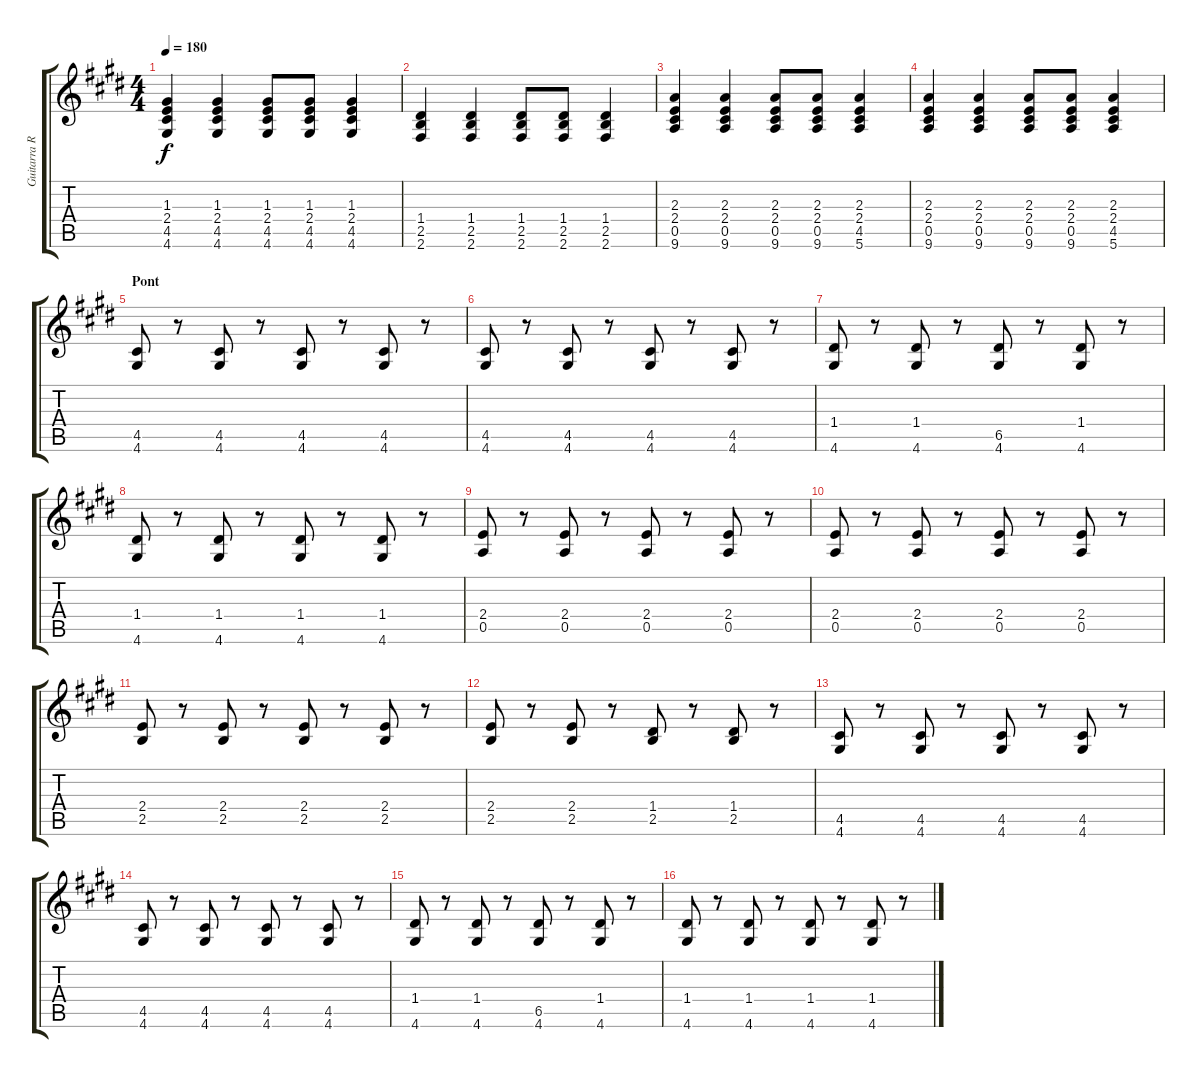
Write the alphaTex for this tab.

\track ("Guitarra Rítmica" "Guitarra R") {instrument distortionguitar}
\staff {score tabs}
\tuning (E4 B3 G3 D3 A2 E2) {hide}
\ts (4 4)
\tempo 180
\clef g2
\ks e
(1.3 2.4 4.5 4.6).4{dy f} (1.3 2.4 4.5 4.6).4 (1.3 2.4 4.5 4.6).8 (1.3 2.4 4.5 4.6).8 (1.3 2.4 4.5 4.6).4 |
(1.4 2.5 2.6).4 (1.4 2.5 2.6).4 (1.4 2.5 2.6).8 (1.4 2.5 2.6).8 (1.4 2.5 2.6).4 |
(2.3 2.4 0.5 9.6).4 (2.3 2.4 0.5 9.6).4 (2.3 2.4 0.5 9.6).8 (2.3 2.4 0.5 9.6).8 (2.3 2.4 4.5 5.6).4 |
(2.3 2.4 0.5 9.6).4 (2.3 2.4 0.5 9.6).4 (2.3 2.4 0.5 9.6).8 (2.3 2.4 0.5 9.6).8 (2.3 2.4 4.5 5.6).4 |
\section ("" "Pont")
(4.5 4.6).8 r.8 (4.5 4.6).8 r.8 (4.5 4.6).8 r.8 (4.5 4.6).8 r.8 |
(4.5 4.6).8 r.8 (4.5 4.6).8 r.8 (4.5 4.6).8 r.8 (4.5 4.6).8 r.8 |
(1.4 4.6).8 r.8 (1.4 4.6).8 r.8 (6.5 4.6).8 r.8 (1.4 4.6).8 r.8 |
(1.4 4.6).8 r.8 (1.4 4.6).8 r.8 (1.4 4.6).8 r.8 (1.4 4.6).8 r.8 |
(2.4 0.5).8 r.8 (2.4 0.5).8 r.8 (2.4 0.5).8 r.8 (2.4 0.5).8 r.8 |
(2.4 0.5).8 r.8 (2.4 0.5).8 r.8 (2.4 0.5).8 r.8 (2.4 0.5).8 r.8 |
(2.4 2.5).8 r.8 (2.4 2.5).8 r.8 (2.4 2.5).8 r.8 (2.4 2.5).8 r.8 |
(2.4 2.5).8 r.8 (2.4 2.5).8 r.8 (1.4 2.5).8 r.8 (1.4 2.5).8 r.8 |
(4.5 4.6).8 r.8 (4.5 4.6).8 r.8 (4.5 4.6).8 r.8 (4.5 4.6).8 r.8 |
(4.5 4.6).8 r.8 (4.5 4.6).8 r.8 (4.5 4.6).8 r.8 (4.5 4.6).8 r.8 |
(1.4 4.6).8 r.8 (1.4 4.6).8 r.8 (6.5 4.6).8 r.8 (1.4 4.6).8 r.8 |
(1.4 4.6).8 r.8 (1.4 4.6).8 r.8 (1.4 4.6).8 r.8 (1.4 4.6).8 r.8
